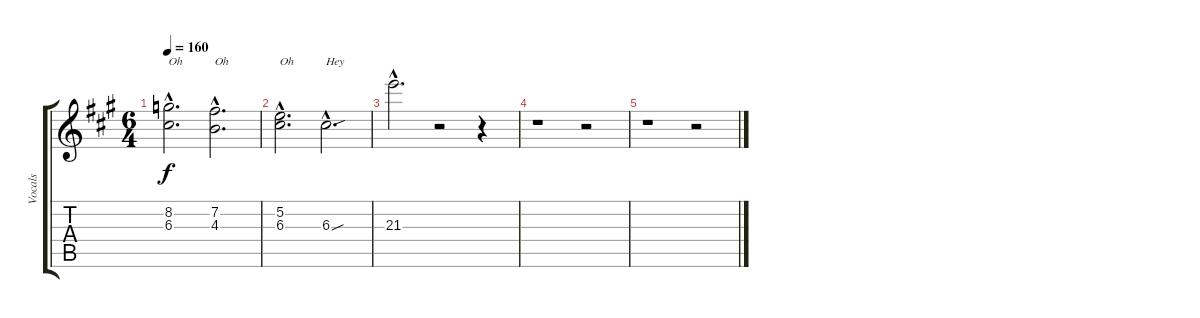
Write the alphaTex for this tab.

\track ("Vocals" "Vocals") {instrument distortionguitar}
\staff {score tabs}
\tuning (E4 B3 G3 D3 A2 E2) {hide}
\ts (6 4)
\tempo 160
\clef g2
\ks a
(8.2{hac} 6.3{hac}).2{d txt "Oh" dy f} (7.2{hac} 4.3{hac}).2{d txt "Oh"} |
(5.2{hac} 6.3{hac}).2{d txt "Oh"} 6.3{sou hac}.2{d txt "Hey"} |
21.3{hac}.2{d} r.2 r.4 |
r.1 r.2 |
r.1 r.2
